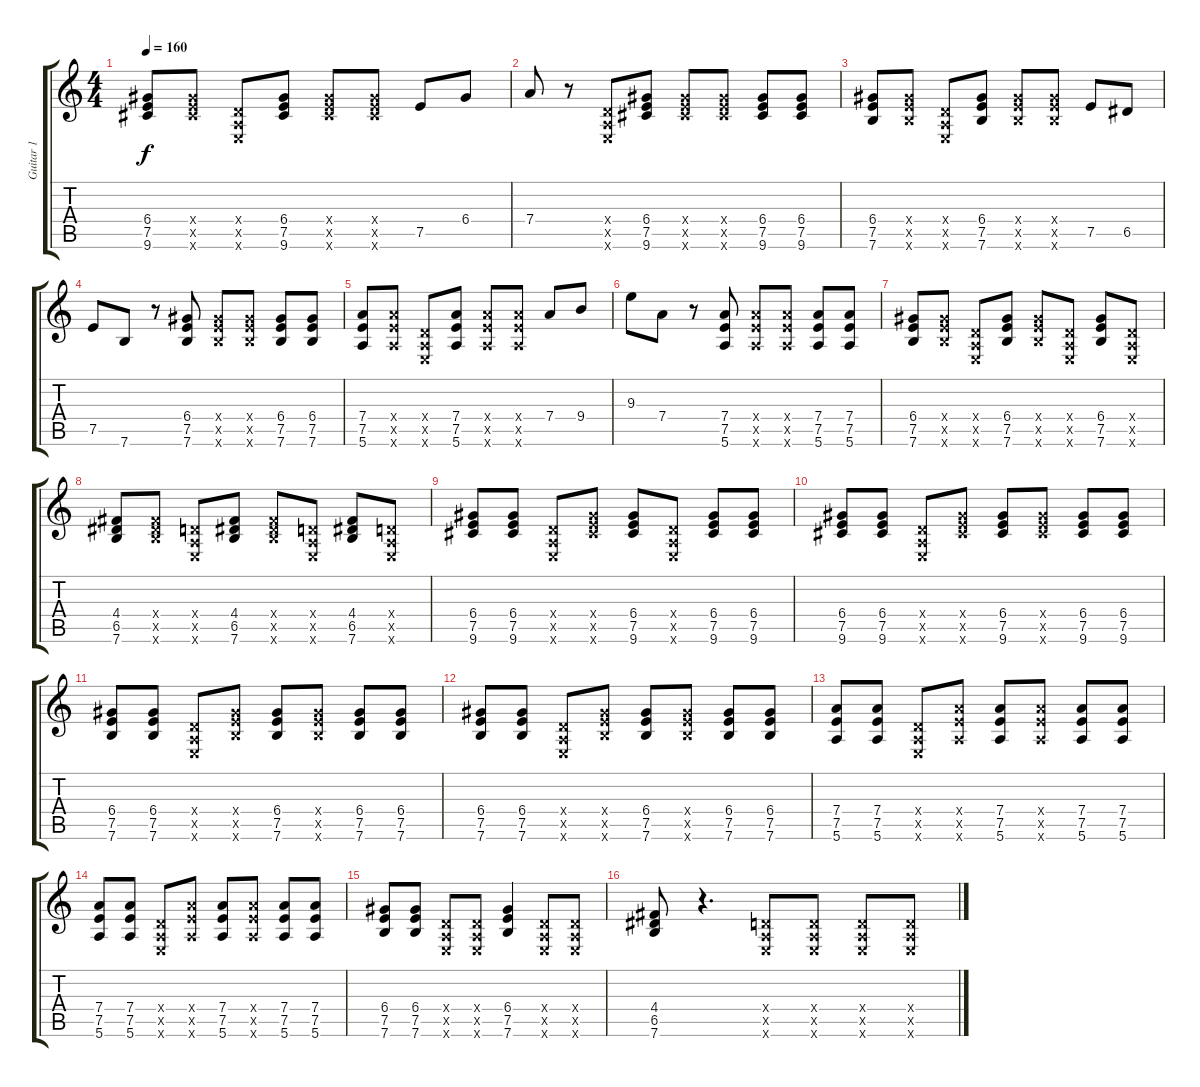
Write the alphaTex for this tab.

\track ("Guitar 1" "Guitar 1") {instrument distortionguitar}
\staff {score tabs}
\tuning (E4 B3 G3 D3 A2 E2) {hide}
\ts (4 4)
\tempo 160
\clef g2
\ks c
(6.4 7.5 9.6).8{dy f} (6.4{x} 7.5{x} 9.6{x}).8 (0.4{x} 0.5{x} 0.6{x}).8 (6.4 7.5 9.6).8 (6.4{x} 7.5{x} 9.6{x}).8 (6.4{x} 7.5{x} 9.6{x}).8 7.5.8 6.4.8 |
7.4.8 r.8 (0.4{x} 0.5{x} 0.6{x}).8 (6.4 7.5 9.6).8 (6.4{x} 7.5{x} 9.6{x}).8 (6.4{x} 7.5{x} 9.6{x}).8 (6.4 7.5 9.6).8 (6.4 7.5 9.6).8 |
(6.4 7.5 7.6).8 (6.4{x} 7.5{x} 7.6{x}).8 (0.4{x} 0.5{x} 0.6{x}).8 (6.4 7.5 7.6).8 (6.4{x} 7.5{x} 7.6{x}).8 (6.4{x} 7.5{x} 7.6{x}).8 7.5.8 6.5.8 |
7.5.8 7.6.8 r.8 (6.4 7.5 7.6).8 (6.4{x} 7.5{x} 7.6{x}).8 (6.4{x} 7.5{x} 7.6{x}).8 (6.4 7.5 7.6).8 (6.4 7.5 7.6).8 |
(7.4 7.5 5.6).8 (7.4{x} 7.5{x} 5.6{x}).8 (0.4{x} 0.5{x} 0.6{x}).8 (7.4 7.5 5.6).8 (7.4{x} 7.5{x} 5.6{x}).8 (7.4{x} 7.5{x} 5.6{x}).8 7.4.8 9.4.8 |
9.3.8 7.4.8 r.8 (7.4 7.5 5.6).8 (7.4{x} 7.5{x} 5.6{x}).8 (7.4{x} 7.5{x} 5.6{x}).8 (7.4 7.5 5.6).8 (7.4 7.5 5.6).8 |
(6.4 7.5 7.6).8 (6.4{x} 7.5{x} 7.6{x}).8 (0.4{x} 0.5{x} 0.6{x}).8 (6.4 7.5 7.6).8 (6.4{x} 7.5{x} 7.6{x}).8 (0.4{x} 0.5{x} 0.6{x}).8 (6.4 7.5 7.6).8 (0.4{x} 0.5{x} 0.6{x}).8 |
(4.4 6.5 7.6).8 (4.4{x} 6.5{x} 7.6{x}).8 (0.4{x} 0.5{x} 0.6{x}).8 (4.4 6.5 7.6).8 (4.4{x} 6.5{x} 7.6{x}).8 (0.4{x} 0.5{x} 0.6{x}).8 (4.4 6.5 7.6).8 (0.4{x} 0.5{x} 0.6{x}).8 |
(6.4 7.5 9.6).8 (6.4 7.5 9.6).8 (0.4{x} 0.5{x} 0.6{x}).8 (6.4{x} 7.5{x} 9.6{x}).8 (6.4 7.5 9.6).8 (0.4{x} 0.5{x} 0.6{x}).8 (6.4 7.5 9.6).8 (6.4 7.5 9.6).8 |
(6.4 7.5 9.6).8 (6.4 7.5 9.6).8 (0.4{x} 0.5{x} 0.6{x}).8 (6.4{x} 7.5{x} 9.6{x}).8 (6.4 7.5 9.6).8 (6.4{x} 7.5{x} 9.6{x}).8 (6.4 7.5 9.6).8 (6.4 7.5 9.6).8 |
(6.4 7.5 7.6).8 (6.4 7.5 7.6).8 (0.4{x} 0.5{x} 0.6{x}).8 (6.4{x} 7.5{x} 7.6{x}).8 (6.4 7.5 7.6).8 (6.4{x} 7.5{x} 7.6{x}).8 (6.4 7.5 7.6).8 (6.4 7.5 7.6).8 |
(6.4 7.5 7.6).8 (6.4 7.5 7.6).8 (0.4{x} 0.5{x} 0.6{x}).8 (6.4{x} 7.5{x} 7.6{x}).8 (6.4 7.5 7.6).8 (6.4{x} 7.5{x} 7.6{x}).8 (6.4 7.5 7.6).8 (6.4 7.5 7.6).8 |
(7.4 7.5 5.6).8 (7.4 7.5 5.6).8 (0.4{x} 0.5{x} 0.6{x}).8 (7.4{x} 7.5{x} 5.6{x}).8 (7.4 7.5 5.6).8 (7.4{x} 7.5{x} 5.6{x}).8 (7.4 7.5 5.6).8 (7.4 7.5 5.6).8 |
(7.4 7.5 5.6).8 (7.4 7.5 5.6).8 (0.4{x} 0.5{x} 0.6{x}).8 (7.4{x} 7.5{x} 5.6{x}).8 (7.4 7.5 5.6).8 (7.4{x} 7.5{x} 5.6{x}).8 (7.4 7.5 5.6).8 (7.4 7.5 5.6).8 |
(6.4 7.5 7.6).8 (6.4 7.5 7.6).8 (0.4{x} 0.5{x} 0.6{x}).8 (0.4{x} 0.5{x} 0.6{x}).8 (6.4 7.5 7.6).4 (0.4{x} 0.5{x} 0.6{x}).8 (0.4{x} 0.5{x} 0.6{x}).8 |
(4.4 6.5 7.6).8 r.4{d} (0.4{x} 0.5{x} 0.6{x}).8 (0.4{x} 0.5{x} 0.6{x}).8 (0.4{x} 0.5{x} 0.6{x}).8 (0.4{x} 0.5{x} 0.6{x}).8
